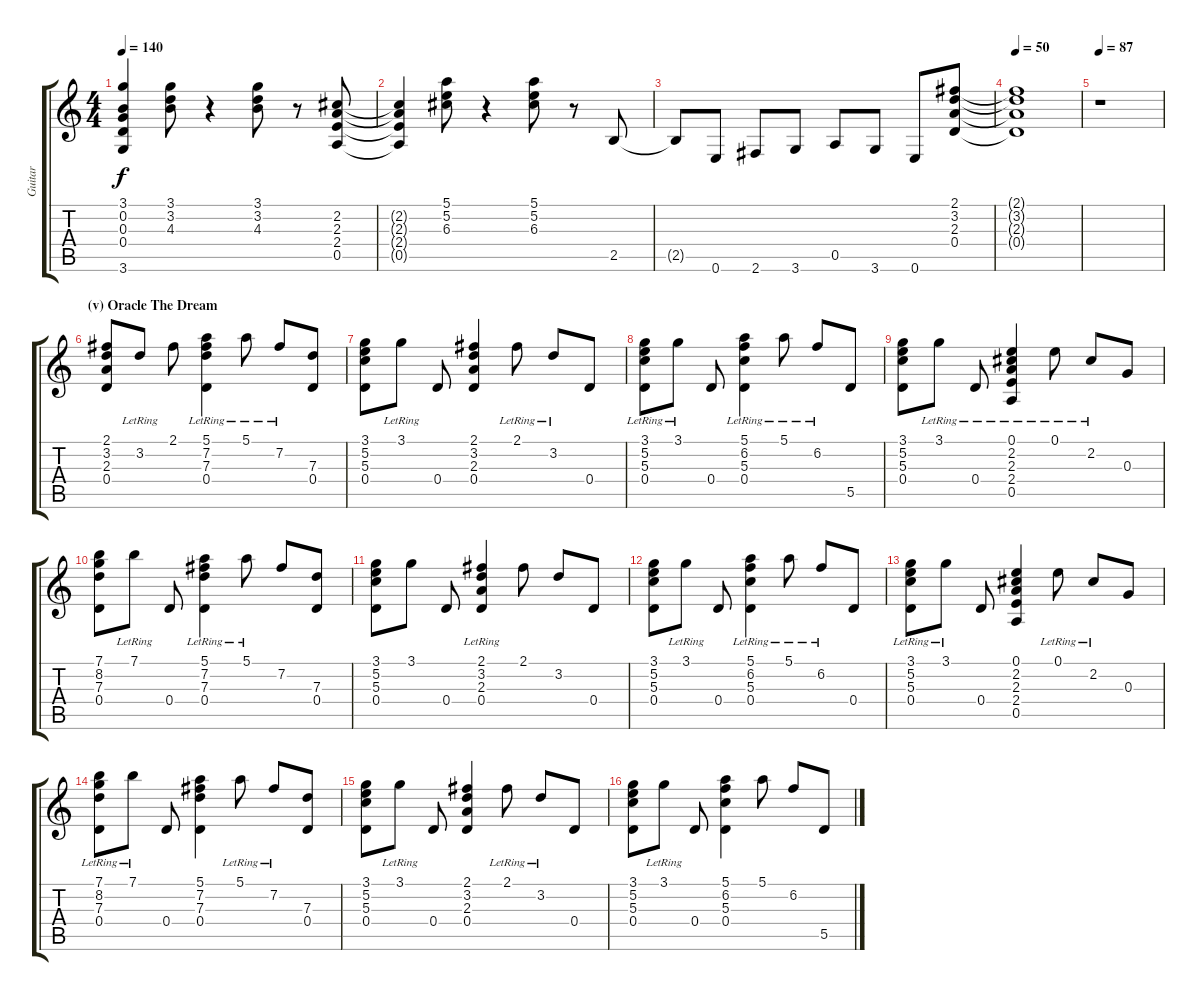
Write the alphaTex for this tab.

\track ("Guitar " "Guitar ") {instrument distortionguitar}
\staff {score tabs}
\tuning (E4 B3 G3 D3 A2 E2) {hide}
\ts (4 4)
\tempo 140
\clef g2
\ks c
(3.1{t} 0.2{t} 0.3{t} 0.4{t} 3.6{t}).4{dy f} (3.1 3.2 4.3).8 r.4 (3.1 3.2 4.3).8 r.8 (2.2 2.3 2.4 0.5).8 |
(2.2{t} 2.3{t} 2.4{t} 0.5{t}).4 (5.1 5.2 6.3).8 r.4 (5.1 5.2 6.3).8 r.8 2.5.8 |
2.5{t}.8 0.6.8 2.6.8 3.6.8 0.5.8 3.6.8 0.6.8 (2.1 3.2 2.3 0.4).8 |
\tempo 50
(2.1{t} 3.2{t} 2.3{t} 0.4{t}).1 |
\tempo 87
r.1 |
\section ("" "(v) Oracle The Dream")
(2.1 3.2 2.3 0.4).8{instrument electricguitarjazz} 3.2{lr}.8 2.1.8 (5.1 7.2 7.3 0.4{lr}).4 5.1{lr}.8 7.2{lr}.8 (7.3 0.4).8 |
(3.1 5.2 5.3 0.4).8 3.1{lr}.8 0.4.8 (2.1 3.2 2.3 0.4).4 2.1{lr}.8 3.2{lr}.8 0.4.8 |
(3.1 5.2 5.3 0.4{lr}).8 3.1{lr}.8 0.4.8 (5.1 6.2 5.3 0.4{lr}).4 5.1{lr}.8 6.2{lr}.8 5.5.8 |
(3.1 5.2 5.3 0.4).8 3.1{lr}.8 0.4{lr}.8 (0.1 2.2 2.3 2.4 0.5{lr}).4 0.1{lr}.8 2.2{lr}.8 0.3.8 |
(7.1 8.2 7.3 0.4).8 7.1{lr}.8 0.4.8 (5.1 7.2 7.3 0.4{lr}).4 5.1{lr}.8 7.2.8 (7.3 0.4).8 |
(3.1 5.2 5.3 0.4).8 3.1.8 0.4.8 (2.1 3.2 2.3 0.4{lr}).4 2.1.8 3.2.8 0.4.8 |
(3.1 5.2 5.3 0.4).8 3.1{lr}.8 0.4.8 (5.1 6.2 5.3 0.4{lr}).4 5.1{lr}.8 6.2{lr}.8 0.4.8 |
(3.1 5.2 5.3 0.4{lr}).8 3.1{lr}.8 0.4.8 (0.1 2.2 2.3 2.4 0.5).4 0.1{lr}.8 2.2{lr}.8 0.3.8 |
(7.1 8.2 7.3 0.4{lr}).8 7.1{lr}.8 0.4.8 (5.1 7.2 7.3 0.4).4 5.1{lr}.8 7.2{lr}.8 (7.3 0.4).8 |
(3.1 5.2 5.3 0.4).8 3.1{lr}.8 0.4.8 (2.1 3.2 2.3 0.4).4 2.1{lr}.8 3.2{lr}.8 0.4.8 |
(3.1 5.2 5.3 0.4).8 3.1{lr}.8 0.4.8 (5.1 6.2 5.3 0.4).4 5.1.8 6.2.8 5.5.8
